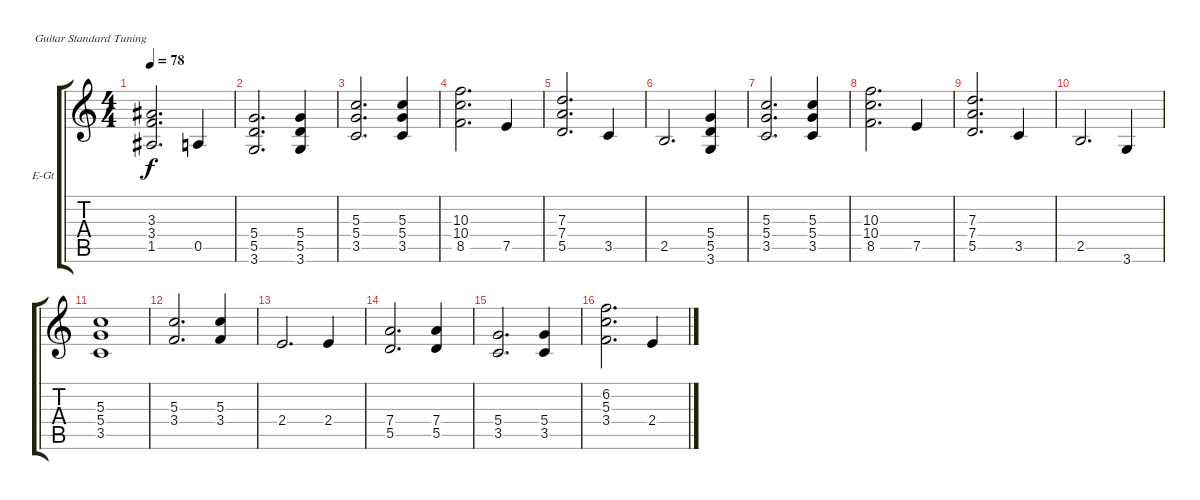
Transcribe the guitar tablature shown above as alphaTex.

\bracketExtendMode groupsimilarinstruments
\firstSystemTrackNameOrientation horizontal
\otherSystemsTrackNameOrientation horizontal
\track ("Acompañamiento" "E-Gt") {instrument distortionguitar}
\staff {score tabs}
\tuning (E4 B3 G3 D3 A2 E2)
\ts (4 4)
\tempo 78
\clef g2
\ks c
(3.3 3.4 1.5).2{d dy f} 0.5.4 |
(5.4 5.5 3.6).2{d} (5.4 5.5 3.6).4 |
(5.3 5.4 3.5).2{d} (5.3 5.4 3.5).4 |
(10.3 10.4 8.5).2{d} 7.5.4 |
(7.3 7.4 5.5).2{d} 3.5.4 |
2.5.2{d} (5.4 5.5 3.6).4 |
(5.3 5.4 3.5).2{d} (5.3 5.4 3.5).4 |
(10.3 10.4 8.5).2{d} 7.5.4 |
(7.3 7.4 5.5).2{d} 3.5.4 |
2.5.2{d} 3.6.4 |
(5.3 5.4 3.5).1 |
(5.3 3.4).2{d} (5.3 3.4).4 |
2.4.2{d} 2.4.4 |
(7.4 5.5).2{d} (7.4 5.5).4 |
(5.4 3.5).2{d} (5.4 3.5).4 |
(6.2 5.3 3.4).2{d} 2.4.4
